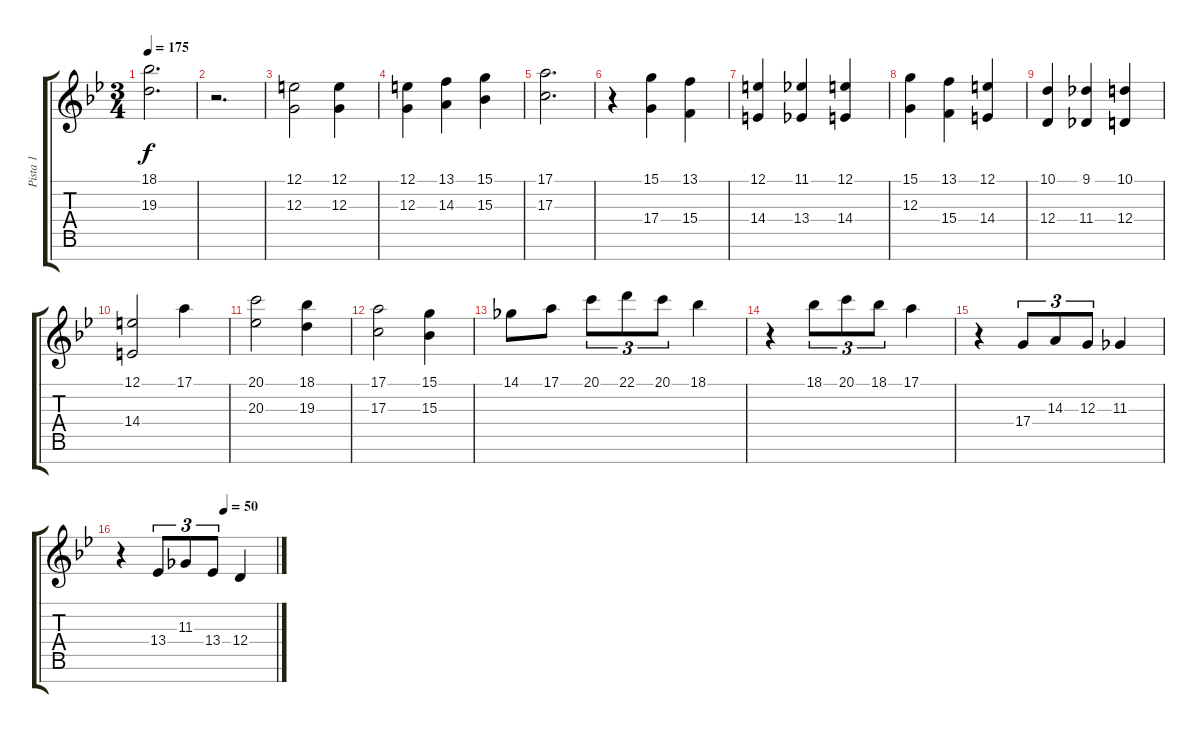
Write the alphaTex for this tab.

\track ("Pista 1" "Pista 1") {instrument acousticgrandpiano}
\staff {score tabs}
\tuning (E4 B3 G3 D3 A2 E2 B1) {hide}
\ts (3 4)
\tempo 175
\clef g2
\ks bb
(18.1 19.3).2{d dy f} |
r.2{d} |
(12.1 12.3).2 (12.1 12.3).4 |
(12.1 12.3).4 (13.1 14.3).4 (15.1 15.3).4 |
(17.1 17.3).2{d} |
r.4 (15.1 17.4).4 (13.1 15.4).4 |
(12.1 14.4).4 (11.1 13.4).4 (12.1 14.4).4 |
(15.1 12.3).4 (13.1 15.4).4 (12.1 14.4).4 |
(10.1 12.4).4 (9.1 11.4).4 (10.1 12.4).4 |
(12.1 14.4).2 17.1.4 |
(20.1 20.3).2 (18.1 19.3).4 |
(17.1 17.3).2 (15.1 15.3).4 |
14.1.8 17.1.8 20.1.8{tu (3 2)} 22.1.8{tu (3 2)} 20.1.8{tu (3 2)} 18.1.4 |
r.4 18.1.8{tu (3 2)} 20.1.8{tu (3 2)} 18.1.8{tu (3 2)} 17.1.4 |
r.4 17.4.8{tu (3 2)} 14.3.8{tu (3 2)} 12.3.8{tu (3 2)} 11.3.4 |
\tempo (50 0.6666666666666666)
r.4 13.4.8{tu (3 2)} 11.3.8{tu (3 2)} 13.4.8{tu (3 2)} 12.4.4
